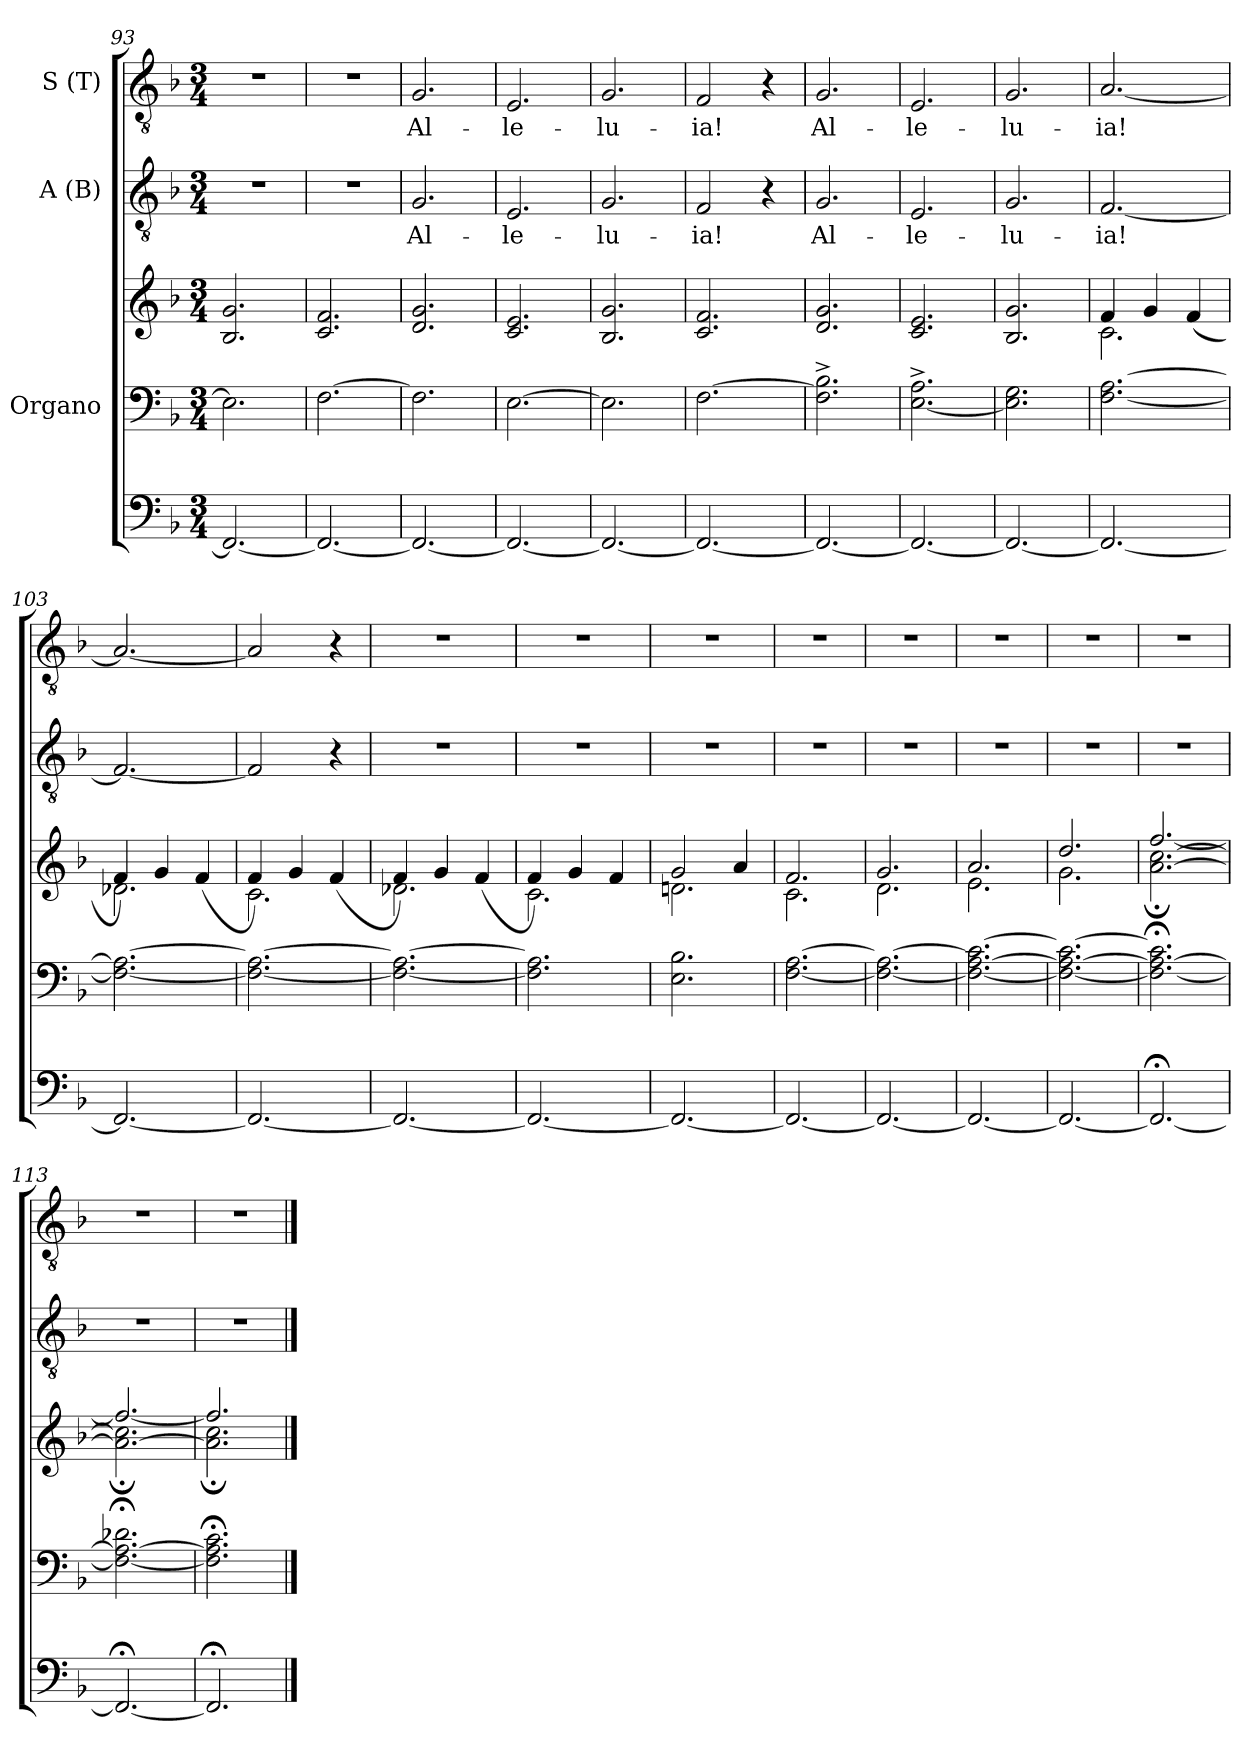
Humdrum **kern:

**kern	**kern	**kern	**kern	**text	**kern	**text
*part4	*part3	*part3	*part2	*part2	*part1	*part1
*staff5	*staff4	*staff3	*staff2	*staff2	*staff1	*staff1
*	*I"Organo	*	*I"A (B)	*	*I"S (T)	*
*clefF4	*clefF4	*clefG2	*clefGv2	*	*clefGv2	*
*k[b-]	*k[b-]	*k[b-]	*k[b-]	*	*k[b-]	*
*F:	*F:	*F:	*F:	*	*F:	*
*M3/4	*M3/4	*M3/4	*M3/4	*	*M3/4	*
=93	=93	=93	=93	=93	=93	=93
!	!	!	!LO:N:vis=1	!	!LO:N:vis=1	!
2.FF/_	2.E\]	2.B-/ 2.g/	2.r	.	2.r	.
=94	=94	=94	=94	=94	=94	=94
!	!	!	!LO:N:vis=1	!	!LO:N:vis=1	!
2.FF/_	[>2.F\	2.c/ 2.f/	2.r	.	2.r	.
=95	=95	=95	=95	=95	=95	=95
!	!	!	!	!LO:LY:b	!	!LO:LY:b
2.FF/_	2.F\]	2.d/ 2.g/	2.G/	Al-	2.G/	Al-
=96	=96	=96	=96	=96	=96	=96
!	!	!	!	!LO:LY:b	!	!LO:LY:b
2.FF/_	[<2.E\	2.c/ 2.e/	2.E/	-le-	2.E/	-le-
!!LO:LB:g=z
=97	=97	=97	=97	=97	=97	=97
!	!	!	!	!LO:LY:b	!	!LO:LY:b
2.FF/_	2.E\]	2.B-/ 2.g/	2.G/	-lu-	2.G/	-lu-
=98	=98	=98	=98	=98	=98	=98
!	!	!	!	!LO:LY:b	!	!LO:LY:b
2.FF/_	[<2.F\	2.c/ 2.f/	2F/	-ia!	2F/	-ia!
.	.	.	4r	.	4r	.
=99	=99	=99	=99	=99	=99	=99
!	!	!	!	!LO:LY:b	!	!LO:LY:b
2.FF/_	2.F\]^> 2.B-\^>	2.d/ 2.g/	2.G/	Al-	2.G/	Al-
=100	=100	=100	=100	=100	=100	=100
!	!	!	!	!LO:LY:b	!	!LO:LY:b
2.FF/_	[<2.E\^> 2.A\^>	2.c/ 2.e/	2.E/	-le-	2.E/	-le-
=101	=101	=101	=101	=101	=101	=101
!	!	!	!	!LO:LY:b	!	!LO:LY:b
2.FF/_	2.E\] 2.G\	2.B-/ 2.g/	2.G/	-lu-	2.G/	-lu-
=102	=102	=102	=102	=102	=102	=102
*	*	*^	*	*	*	*
!	!	!	!	!	!LO:LY:b	!	!LO:LY:b
2.FF/_	[<2.F\ [>2.A\	2.c\	4f/	[<2.F/	-ia!	[<2.A/	-ia!
.	.	.	4g/	.	.	.	.
.	.	.	(4f/	.	.	.	.
=103	=103	=103	=103	=103	=103	=103	=103
2.FF/_	2.F\_ 2.A\_	2.d-X\	4f/)	2.F/_	.	2.A/_	.
.	.	.	4g/	.	.	.	.
.	.	.	(4f/	.	.	.	.
=104	=104	=104	=104	=104	=104	=104	=104
2.FF/_	2.F\_ 2.A\_	2.c\	4f/)	2F/]	.	2A/]	.
.	.	.	4g/	.	.	.	.
.	.	.	(4f/	4r	.	4r	.
=105	=105	=105	=105	=105	=105	=105	=105
!	!	!	!	!LO:N:vis=1	!	!LO:N:vis=1	!
2.FF/_	2.F\_ 2.A\_	2.d-X\	4f/)	2.r	.	2.r	.
.	.	.	4g/	.	.	.	.
.	.	.	(4f/	.	.	.	.
=106	=106	=106	=106	=106	=106	=106	=106
!	!	!	!	!LO:N:vis=1	!	!LO:N:vis=1	!
2.FF/_	2.F\] 2.A\]	2.c\	4f/)	2.r	.	2.r	.
.	.	.	4g/	.	.	.	.
.	.	.	4f/	.	.	.	.
=107	=107	=107	=107	=107	=107	=107	=107
!	!	!	!	!LO:N:vis=1	!	!LO:N:vis=1	!
2.FF/_	2.E\ 2.B-\	2.dn\	2g/	2.r	.	2.r	.
.	.	.	4a/	.	.	.	.
=108	=108	=108	=108	=108	=108	=108	=108
!	!	!	!	!LO:N:vis=1	!	!LO:N:vis=1	!
2.FF/_	[<2.F\ [<2.A\	2.c\	2.f/	2.r	.	2.r	.
=109	=109	=109	=109	=109	=109	=109	=109
!	!	!	!	!LO:N:vis=1	!	!LO:N:vis=1	!
2.FF/_	2.F\_ 2.A\_	2.d\	2.g/	2.r	.	2.r	.
=110	=110	=110	=110	=110	=110	=110	=110
!	!	!	!	!LO:N:vis=1	!	!LO:N:vis=1	!
2.FF/_	2.F\_ 2.A\_ [>2.c\	2.e\	2.a/	2.r	.	2.r	.
=111	=111	=111	=111	=111	=111	=111	=111
!	!	!	!	!LO:N:vis=1	!	!LO:N:vis=1	!
2.FF/_	2.F\_ 2.A\_ 2.c\_	2.g\	2.dd/	2.r	.	2.r	.
=112	=112	=112	=112	=112	=112	=112	=112
!	!	!	!	!LO:N:vis=1	!	!LO:N:vis=1	!
2.FF;/_	2.F\_;< 2.A\_;< 2.c\];<	[<2.a\ [<2.cc\	[>2.ff;</	2.r	.	2.r	.
=113	=113	=113	=113	=113	=113	=113	=113
!	!	!	!	!LO:N:vis=1	!	!LO:N:vis=1	!
2.FF;/_	2.F\_;< 2.A\_;< 2.d-X\;<	2.a\_ 2.cc\]	2.ff;</_	2.r	.	2.r	.
=114	=114	=114	=114	=114	=114	=114	=114
!	!	!	!	!LO:N:vis=1	!	!LO:N:vis=1	!
2.FF;/]	2.F\];< 2.A\];< 2.c\;<	2.a\] 2.cc\	2.ff;</]	2.r	.	2.r	.
*	*	*v	*v	*	*	*	*
==	==	==	==	==	==	==
*-	*-	*-	*-	*-	*-	*-
